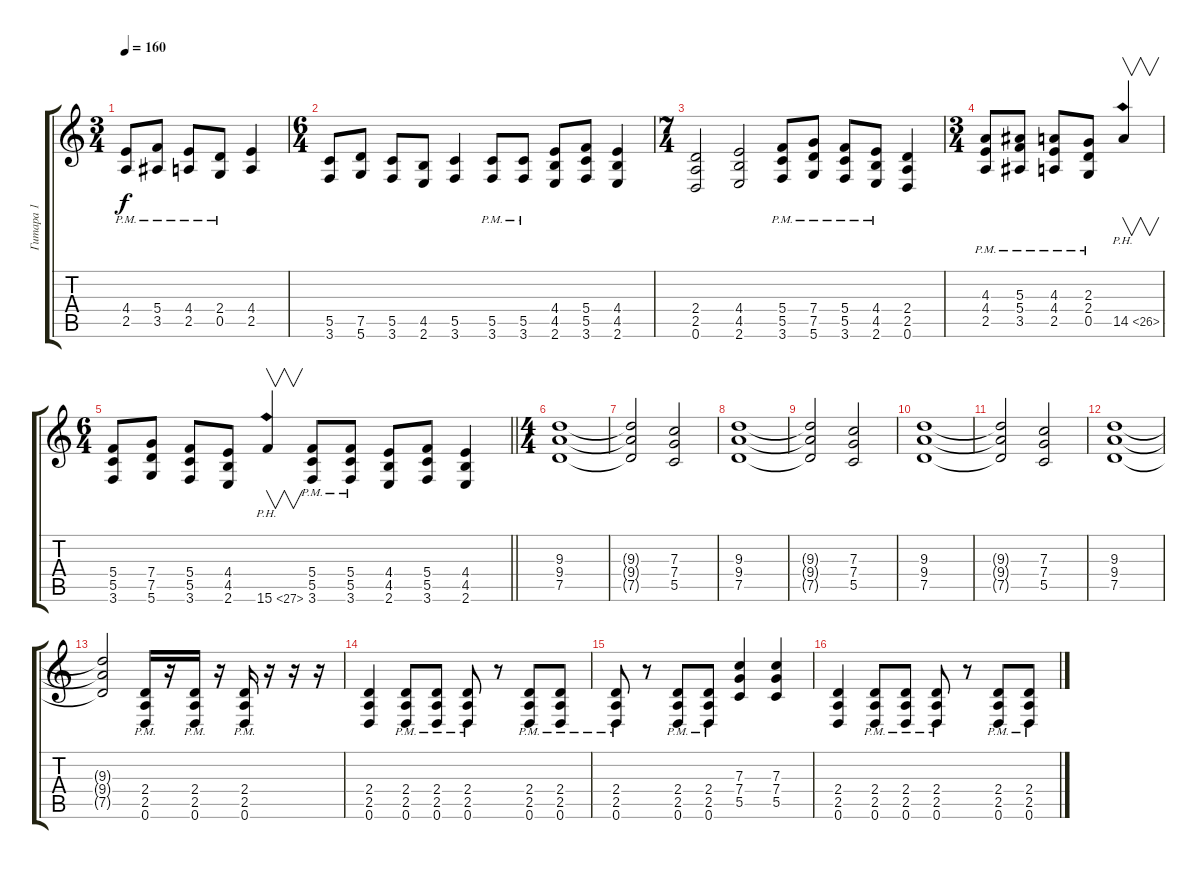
\track ("Гитара 1" "Гитара 1") {instrument distortionguitar}
\staff {score tabs}
\tuning (D4 A3 F3 C3 G2 D2) {hide}
\ts (3 4)
\tempo 160
\clef g2
\ks c
(4.4{pm} 2.5{pm}).8{dy f} (5.4{pm} 3.5{pm}).8 (4.4{pm} 2.5{pm}).8 (2.4{pm} 0.5{pm}).8 (4.4 2.5).4 |
\ts (6 4)
(5.5 3.6).8 (7.5 5.6).8 (5.5 3.6).8 (4.5 2.6).8 (5.5 3.6).4 (5.5{pm} 3.6{pm}).8 (5.5{pm} 3.6{pm}).8 (4.4 4.5 2.6).8 (5.4 5.5 3.6).8 (4.4 4.5 2.6).4 |
\ts (7 4)
(2.4 2.5 0.6).2 (4.4 4.5 2.6).2 (5.4 5.5{pm} 3.6{pm}).8 (7.4 7.5{pm} 5.6{pm}).8 (5.4 5.5{pm} 3.6{pm}).8 (4.4 4.5{pm} 2.6{pm}).8 (2.4 2.5 0.6).4 |
\ts (3 4)
(4.3 4.4{pm} 2.5{pm}).8 (5.3 5.4{pm} 3.5{pm}).8 (4.3 4.4{pm} 2.5{pm}).8 (2.3 2.4{pm} 0.5{pm}).8 14.5{ph 12}.4{v} |
\ts (6 4)
\barLineRight lightlight
(5.4 5.5 3.6).8 (7.4 7.5 5.6).8 (5.4 5.5 3.6).8 (4.4 4.5 2.6).8 15.6{ph 12}.4{v} (5.4 5.5{pm} 3.6{pm}).8 (5.4 5.5{pm} 3.6{pm}).8 (4.4 4.5 2.6).8 (5.4 5.5 3.6).8 (4.4 4.5 2.6).4 |
\ts (4 4)
\section ("" "")
(9.3 9.4 7.5).1 |
(9.3{t} 9.4{t} 7.5{t}).2 (7.3 7.4 5.5).2 |
(9.3 9.4 7.5).1 |
(9.3{t} 9.4{t} 7.5{t}).2 (7.3 7.4 5.5).2 |
(9.3 9.4 7.5).1 |
(9.3{t} 9.4{t} 7.5{t}).2 (7.3 7.4 5.5).2 |
(9.3 9.4 7.5).1 |
(9.3{t} 9.4{t} 7.5{t}).2 (2.4{pm} 2.5{pm} 0.6{pm}).16 r.16 (2.4{pm} 2.5{pm} 0.6{pm}).16 r.16 (2.4{pm} 2.5{pm} 0.6{pm}).16 r.16 r.16 r.16 |
(2.4 2.5 0.6).4 (2.4{pm} 2.5{pm} 0.6{pm}).8 (2.4{pm} 2.5{pm} 0.6{pm}).8 (2.4{pm} 2.5{pm} 0.6{pm}).8 r.8 (2.4{pm} 2.5{pm} 0.6{pm}).8 (2.4{pm} 2.5{pm} 0.6{pm}).8 |
(2.4{pm} 2.5{pm} 0.6{pm}).8 r.8 (2.4{pm} 2.5{pm} 0.6{pm}).8 (2.4{pm} 2.5{pm} 0.6{pm}).8 (7.3 7.4 5.5).4 (7.3 7.4 5.5).4 |
(2.4 2.5 0.6).4 (2.4{pm} 2.5{pm} 0.6{pm}).8 (2.4{pm} 2.5{pm} 0.6{pm}).8 (2.4{pm} 2.5{pm} 0.6{pm}).8 r.8 (2.4{pm} 2.5{pm} 0.6{pm}).8 (2.4{pm} 2.5{pm} 0.6{pm}).8
